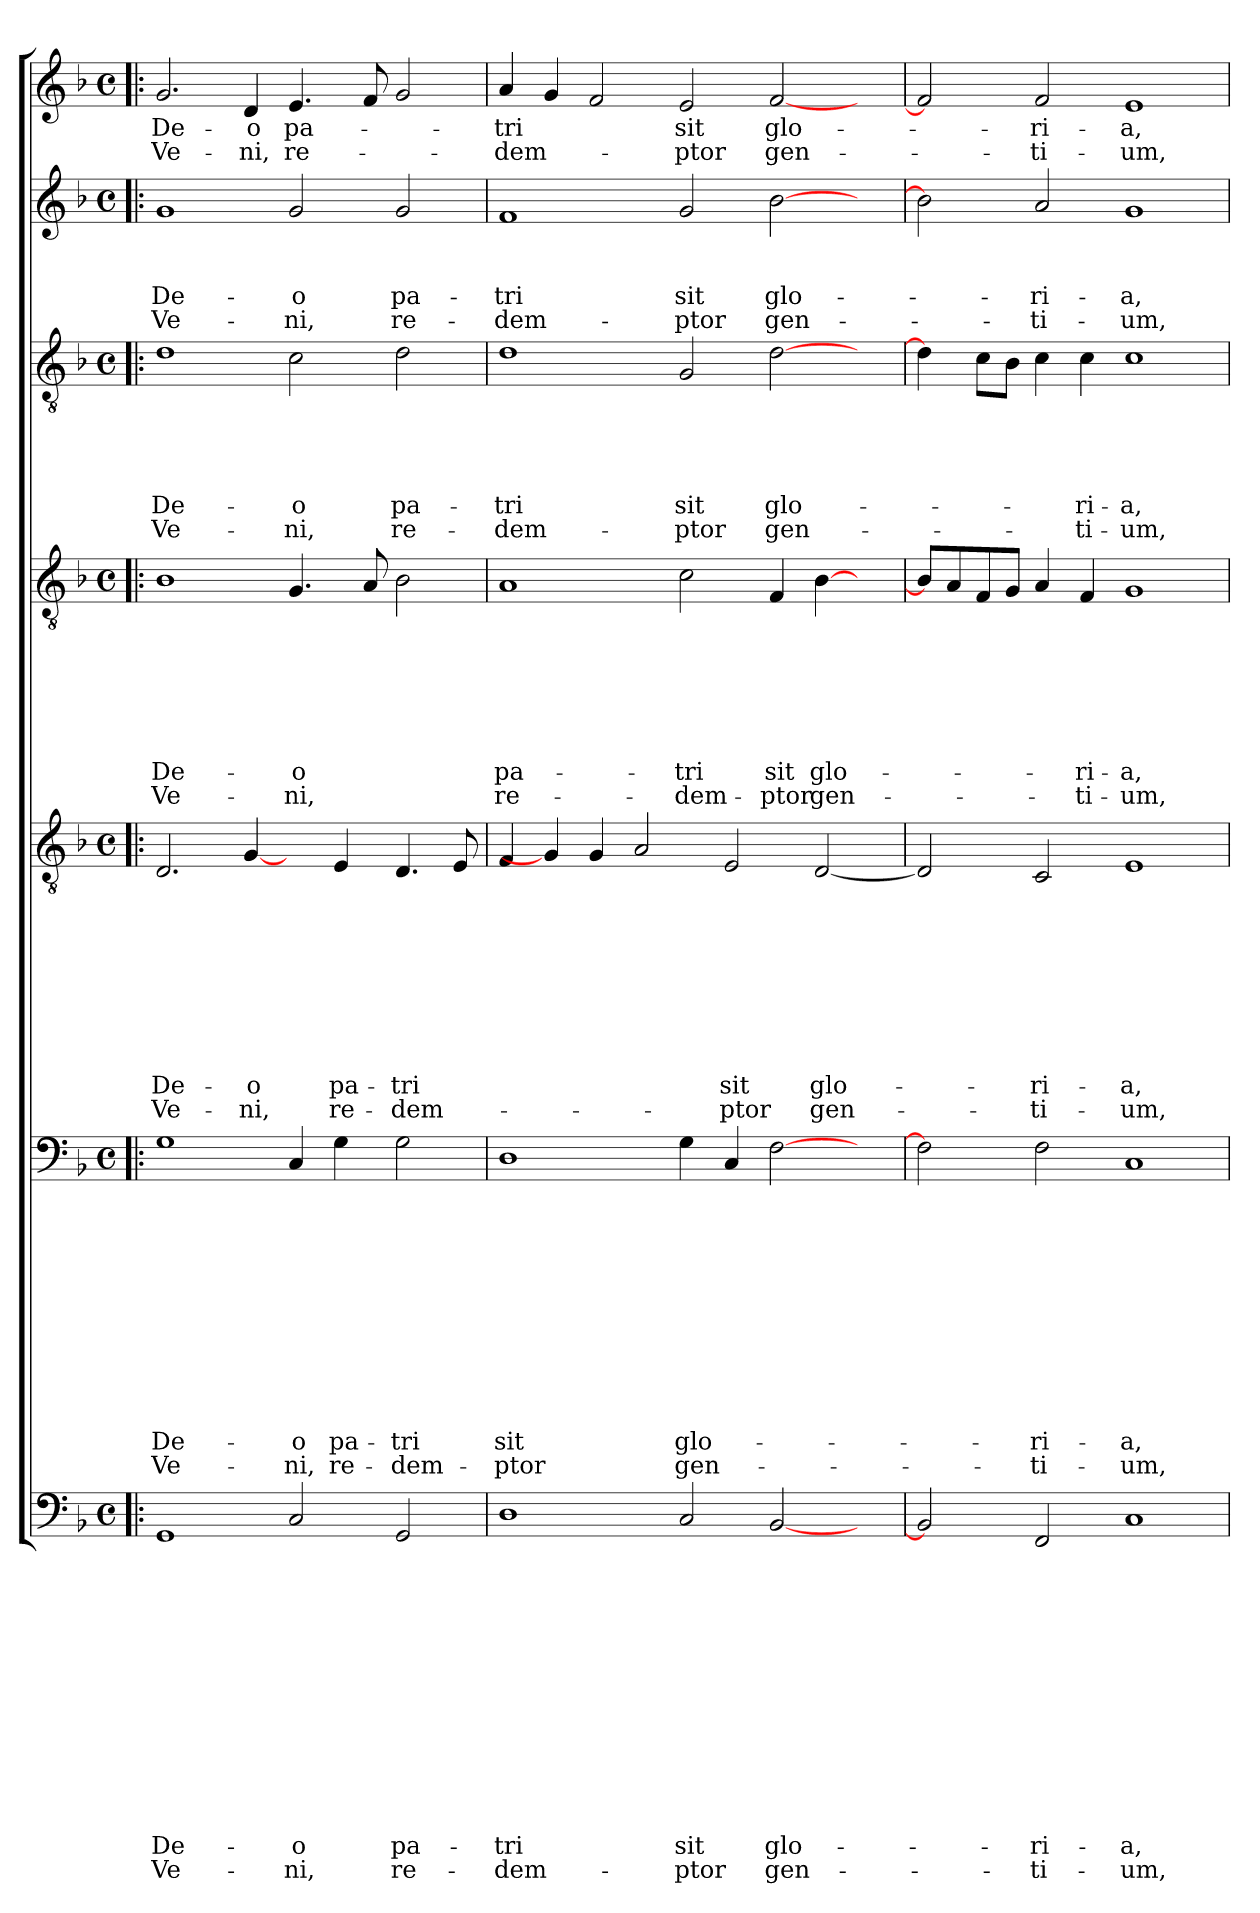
**kern	**text	**text	**text	**text	**text	**text	**text	**text	**text	**text	**text	**text	**text	**text	**kern	**text	**text	**text	**text	**text	**text	**text	**text	**text	**text	**text	**text	**kern	**text	**text	**text	**text	**text	**text	**text	**text	**text	**text	**kern	**text	**text	**text	**text	**text	**text	**text	**text	**kern	**text	**text	**text	**text	**text	**text	**kern	**text	**text	**text	**text	**kern	**text	**text
*part7	*part7	*part7	*part7	*part7	*part7	*part7	*part7	*part7	*part7	*part7	*part7	*part7	*part7	*part7	*part6	*part6	*part6	*part6	*part6	*part6	*part6	*part6	*part6	*part6	*part6	*part6	*part6	*part5	*part5	*part5	*part5	*part5	*part5	*part5	*part5	*part5	*part5	*part5	*part4	*part4	*part4	*part4	*part4	*part4	*part4	*part4	*part4	*part3	*part3	*part3	*part3	*part3	*part3	*part3	*part2	*part2	*part2	*part2	*part2	*part1	*part1	*part1
*staff7	*staff7	*staff7	*staff7	*staff7	*staff7	*staff7	*staff7	*staff7	*staff7	*staff7	*staff7	*staff7	*staff7	*staff7	*staff6	*staff6	*staff6	*staff6	*staff6	*staff6	*staff6	*staff6	*staff6	*staff6	*staff6	*staff6	*staff6	*staff5	*staff5	*staff5	*staff5	*staff5	*staff5	*staff5	*staff5	*staff5	*staff5	*staff5	*staff4	*staff4	*staff4	*staff4	*staff4	*staff4	*staff4	*staff4	*staff4	*staff3	*staff3	*staff3	*staff3	*staff3	*staff3	*staff3	*staff2	*staff2	*staff2	*staff2	*staff2	*staff1	*staff1	*staff1
*clefF4	*	*	*	*	*	*	*	*	*	*	*	*	*	*	*clefF4	*	*	*	*	*	*	*	*	*	*	*	*	*clefGv2	*	*	*	*	*	*	*	*	*	*	*clefGv2	*	*	*	*	*	*	*	*	*clefGv2	*	*	*	*	*	*	*clefG2	*	*	*	*	*clefG2	*	*
*k[b-]	*	*	*	*	*	*	*	*	*	*	*	*	*	*	*k[b-]	*	*	*	*	*	*	*	*	*	*	*	*	*k[b-]	*	*	*	*	*	*	*	*	*	*	*k[b-]	*	*	*	*	*	*	*	*	*k[b-]	*	*	*	*	*	*	*k[b-]	*	*	*	*	*k[b-]	*	*
*F:	*	*	*	*	*	*	*	*	*	*	*	*	*	*	*F:	*	*	*	*	*	*	*	*	*	*	*	*	*F:	*	*	*	*	*	*	*	*	*	*	*F:	*	*	*	*	*	*	*	*	*F:	*	*	*	*	*	*	*F:	*	*	*	*	*F:	*	*
*M4/4	*	*	*	*	*	*	*	*	*	*	*	*	*	*	*M4/4	*	*	*	*	*	*	*	*	*	*	*	*	*M4/4	*	*	*	*	*	*	*	*	*	*	*M4/4	*	*	*	*	*	*	*	*	*M4/4	*	*	*	*	*	*	*M4/4	*	*	*	*	*M4/4	*	*
*met(c)	*	*	*	*	*	*	*	*	*	*	*	*	*	*	*met(c)	*	*	*	*	*	*	*	*	*	*	*	*	*met(c)	*	*	*	*	*	*	*	*	*	*	*met(c)	*	*	*	*	*	*	*	*	*met(c)	*	*	*	*	*	*	*met(c)	*	*	*	*	*met(c)	*	*
=1!|:	=1!|:	=1!|:	=1!|:	=1!|:	=1!|:	=1!|:	=1!|:	=1!|:	=1!|:	=1!|:	=1!|:	=1!|:	=1!|:	=1!|:	=1!|:	=1!|:	=1!|:	=1!|:	=1!|:	=1!|:	=1!|:	=1!|:	=1!|:	=1!|:	=1!|:	=1!|:	=1!|:	=1!|:	=1!|:	=1!|:	=1!|:	=1!|:	=1!|:	=1!|:	=1!|:	=1!|:	=1!|:	=1!|:	=1!|:	=1!|:	=1!|:	=1!|:	=1!|:	=1!|:	=1!|:	=1!|:	=1!|:	=1!|:	=1!|:	=1!|:	=1!|:	=1!|:	=1!|:	=1!|:	=1!|:	=1!|:	=1!|:	=1!|:	=1!|:	=1!|:	=1!|:	=1!|:
!	!	!	!	!	!	!	!	!	!	!	!	!	!LO:LY:b	!LO:LY:b	!	!	!	!	!	!	!	!	!	!	!	!LO:LY:b	!LO:LY:b	!	!	!	!	!	!	!	!	!	!LO:LY:b	!LO:LY:b	!	!	!	!	!	!	!	!LO:LY:b	!LO:LY:b	!	!	!	!	!	!LO:LY:b	!LO:LY:b	!	!	!	!LO:LY:b	!LO:LY:b	!	!LO:LY:b	!LO:LY:b
1GG	.	.	.	.	.	.	.	.	.	.	.	.	De-	Ve-	1G	.	.	.	.	.	.	.	.	.	.	De-	Ve-	2.D/	.	.	.	.	.	.	.	.	De-	Ve-	1B-	.	.	.	.	.	.	De-	Ve-	1d	.	.	.	.	De-	Ve-	1g	.	.	De-	Ve-	2.g/	De-	Ve-
!	!	!	!	!	!	!	!	!	!	!	!	!	!	!	!	!	!	!	!	!	!	!	!	!	!	!	!	!	!	!	!	!	!	!	!	!	!LO:LY:b	!LO:LY:b	!	!	!	!	!	!	!	!	!	!	!	!	!	!	!	!	!	!	!	!	!	!	!LO:LY:b	!LO:LY:b
.	.	.	.	.	.	.	.	.	.	.	.	.	.	.	.	.	.	.	.	.	.	.	.	.	.	.	.	[4G/	.	.	.	.	.	.	.	.	-o	-ni,	.	.	.	.	.	.	.	.	.	.	.	.	.	.	.	.	.	.	.	.	.	4d/	-o	-ni,
!	!	!	!	!	!	!	!	!	!	!	!	!	!LO:LY:b	!LO:LY:b	!	!	!	!	!	!	!	!	!	!	!	!LO:LY:b	!LO:LY:b	!	!	!	!	!	!	!	!	!	!	!	!	!	!	!	!	!	!	!LO:LY:b	!LO:LY:b	!	!	!	!	!	!LO:LY:b	!LO:LY:b	!	!	!	!LO:LY:b	!LO:LY:b	!	!LO:LY:b	!LO:LY:b
2C/	.	.	.	.	.	.	.	.	.	.	.	.	-o	-ni,	4C/	.	.	.	.	.	.	.	.	.	.	-o	-ni,	4ryy	.	.	.	.	.	.	.	.	.	.	4.G/	.	.	.	.	.	.	-o	-ni,	2c\	.	.	.	.	-o	-ni,	2g/	.	.	-o	-ni,	4.e/	pa-	re-
!	!	!	!	!	!	!	!	!	!	!	!	!	!	!	!	!	!	!	!	!	!	!	!	!	!	!LO:LY:b	!LO:LY:b	!	!	!	!	!	!	!	!	!	!LO:LY:b	!LO:LY:b	!	!	!	!	!	!	!	!	!	!	!	!	!	!	!	!	!	!	!	!	!	!	!	!
.	.	.	.	.	.	.	.	.	.	.	.	.	.	.	4G\	.	.	.	.	.	.	.	.	.	.	pa-	re-	4E/	.	.	.	.	.	.	.	.	pa-	re-	.	.	.	.	.	.	.	.	.	.	.	.	.	.	.	.	.	.	.	.	.	.	.	.
.	.	.	.	.	.	.	.	.	.	.	.	.	.	.	.	.	.	.	.	.	.	.	.	.	.	.	.	.	.	.	.	.	.	.	.	.	.	.	8A/	.	.	.	.	.	.	.	.	.	.	.	.	.	.	.	.	.	.	.	.	8f/	.	.
!	!	!	!	!	!	!	!	!	!	!	!	!	!LO:LY:b	!LO:LY:b	!	!	!	!	!	!	!	!	!	!	!	!LO:LY:b	!LO:LY:b	!	!	!	!	!	!	!	!	!	!LO:LY:b	!LO:LY:b	!	!	!	!	!	!	!	!	!	!	!	!	!	!	!LO:LY:b	!LO:LY:b	!	!	!	!LO:LY:b	!LO:LY:b	!	!	!
2GG/	.	.	.	.	.	.	.	.	.	.	.	.	pa-	re-	2G\	.	.	.	.	.	.	.	.	.	.	-tri	-dem-	4.D/	.	.	.	.	.	.	.	.	-tri	-dem-	2B-\	.	.	.	.	.	.	.	.	2d\	.	.	.	.	pa-	re-	2g/	.	.	pa-	re-	2g/	.	.
.	.	.	.	.	.	.	.	.	.	.	.	.	.	.	.	.	.	.	.	.	.	.	.	.	.	.	.	8E/	.	.	.	.	.	.	.	.	.	.	.	.	.	.	.	.	.	.	.	.	.	.	.	.	.	.	.	.	.	.	.	.	.	.
=2	=2	=2	=2	=2	=2	=2	=2	=2	=2	=2	=2	=2	=2	=2	=2	=2	=2	=2	=2	=2	=2	=2	=2	=2	=2	=2	=2	=2	=2	=2	=2	=2	=2	=2	=2	=2	=2	=2	=2	=2	=2	=2	=2	=2	=2	=2	=2	=2	=2	=2	=2	=2	=2	=2	=2	=2	=2	=2	=2	=2	=2	=2
!	!	!	!	!	!	!	!	!	!	!	!	!	!LO:LY:b	!LO:LY:b	!	!	!	!	!	!	!	!	!	!	!	!LO:LY:b	!LO:LY:b	!	!	!	!	!	!	!	!	!	!	!	!	!	!	!	!	!	!	!LO:LY:b	!LO:LY:b	!	!	!	!	!	!LO:LY:b	!LO:LY:b	!	!	!	!LO:LY:b	!LO:LY:b	!	!LO:LY:b	!LO:LY:b
1D	.	.	.	.	.	.	.	.	.	.	.	.	-tri	-dem-	1D	.	.	.	.	.	.	.	.	.	.	sit	-ptor	4F/	.	.	.	.	.	.	.	.	.	.	1A	.	.	.	.	.	.	pa-	re-	1d	.	.	.	.	-tri	-dem-	1f	.	.	-tri	-dem-	4a/	-tri	-dem-
.	.	.	.	.	.	.	.	.	.	.	.	.	.	.	.	.	.	.	.	.	.	.	.	.	.	.	.	4G/]	.	.	.	.	.	.	.	.	.	.	.	.	.	.	.	.	.	.	.	.	.	.	.	.	.	.	.	.	.	.	.	4g/	.	.
.	.	.	.	.	.	.	.	.	.	.	.	.	.	.	.	.	.	.	.	.	.	.	.	.	.	.	.	4G/	.	.	.	.	.	.	.	.	.	.	.	.	.	.	.	.	.	.	.	.	.	.	.	.	.	.	.	.	.	.	.	2f/	.	.
.	.	.	.	.	.	.	.	.	.	.	.	.	.	.	.	.	.	.	.	.	.	.	.	.	.	.	.	2A/	.	.	.	.	.	.	.	.	.	.	.	.	.	.	.	.	.	.	.	.	.	.	.	.	.	.	.	.	.	.	.	.	.	.
!	!	!	!	!	!	!	!	!	!	!	!	!	!LO:LY:b	!LO:LY:b	!	!	!	!	!	!	!	!	!	!	!	!LO:LY:b	!LO:LY:b	!	!	!	!	!	!	!	!	!	!	!	!	!	!	!	!	!	!	!LO:LY:b	!LO:LY:b	!	!	!	!	!	!LO:LY:b	!LO:LY:b	!	!	!	!LO:LY:b	!LO:LY:b	!	!LO:LY:b	!LO:LY:b
2C/	.	.	.	.	.	.	.	.	.	.	.	.	sit	-ptor	4G\	.	.	.	.	.	.	.	.	.	.	glo-	gen-	.	.	.	.	.	.	.	.	.	.	.	2c\	.	.	.	.	.	.	-tri	-dem-	2G/	.	.	.	.	sit	-ptor	2g/	.	.	sit	-ptor	2e/	sit	-ptor
!	!	!	!	!	!	!	!	!	!	!	!	!	!	!	!	!	!	!	!	!	!	!	!	!	!	!	!	!	!	!	!	!	!	!	!	!	!LO:LY:b	!LO:LY:b	!	!	!	!	!	!	!	!	!	!	!	!	!	!	!	!	!	!	!	!	!	!	!	!
.	.	.	.	.	.	.	.	.	.	.	.	.	.	.	4C/	.	.	.	.	.	.	.	.	.	.	.	.	2E/	.	.	.	.	.	.	.	.	sit	-ptor	.	.	.	.	.	.	.	.	.	.	.	.	.	.	.	.	.	.	.	.	.	.	.	.
!	!	!	!	!	!	!	!	!	!	!	!	!	!LO:LY:b	!LO:LY:b	!	!	!	!	!	!	!	!	!	!	!	!	!	!	!	!	!	!	!	!	!	!	!	!	!	!	!	!	!	!	!	!LO:LY:b	!LO:LY:b	!	!	!	!	!	!LO:LY:b	!LO:LY:b	!	!	!	!LO:LY:b	!LO:LY:b	!	!LO:LY:b	!LO:LY:b
[<2BB-/	.	.	.	.	.	.	.	.	.	.	.	.	glo-	gen-	[>2F\	.	.	.	.	.	.	.	.	.	.	.	.	.	.	.	.	.	.	.	.	.	.	.	4F/	.	.	.	.	.	.	sit	-ptor	[>2d\	.	.	.	.	glo-	gen-	[>2b-\	.	.	glo-	gen-	[<2f/	glo-	gen-
!	!	!	!	!	!	!	!	!	!	!	!	!	!	!	!	!	!	!	!	!	!	!	!	!	!	!	!	!	!	!	!	!	!	!	!	!	!LO:LY:b	!LO:LY:b	!	!	!	!	!	!	!	!LO:LY:b	!LO:LY:b	!	!	!	!	!	!	!	!	!	!	!	!	!	!	!
.	.	.	.	.	.	.	.	.	.	.	.	.	.	.	.	.	.	.	.	.	.	.	.	.	.	.	.	[<2D/	.	.	.	.	.	.	.	.	glo-	gen-	[>4B-\	.	.	.	.	.	.	glo-	gen-	.	.	.	.	.	.	.	.	.	.	.	.	.	.	.
4ryy	.	.	.	.	.	.	.	.	.	.	.	.	.	.	4ryy	.	.	.	.	.	.	.	.	.	.	.	.	.	.	.	.	.	.	.	.	.	.	.	4ryy	.	.	.	.	.	.	.	.	4ryy	.	.	.	.	.	.	4ryy	.	.	.	.	4ryy	.	.
=3	=3	=3	=3	=3	=3	=3	=3	=3	=3	=3	=3	=3	=3	=3	=3	=3	=3	=3	=3	=3	=3	=3	=3	=3	=3	=3	=3	=3	=3	=3	=3	=3	=3	=3	=3	=3	=3	=3	=3	=3	=3	=3	=3	=3	=3	=3	=3	=3	=3	=3	=3	=3	=3	=3	=3	=3	=3	=3	=3	=3	=3	=3
2BB-/]	.	.	.	.	.	.	.	.	.	.	.	.	.	.	2F\]	.	.	.	.	.	.	.	.	.	.	.	.	2D/]	.	.	.	.	.	.	.	.	.	.	8B-/L]	.	.	.	.	.	.	.	.	4d\]	.	.	.	.	.	.	2b-\]	.	.	.	.	2f/]	.	.
.	.	.	.	.	.	.	.	.	.	.	.	.	.	.	.	.	.	.	.	.	.	.	.	.	.	.	.	.	.	.	.	.	.	.	.	.	.	.	8A/	.	.	.	.	.	.	.	.	.	.	.	.	.	.	.	.	.	.	.	.	.	.	.
.	.	.	.	.	.	.	.	.	.	.	.	.	.	.	.	.	.	.	.	.	.	.	.	.	.	.	.	.	.	.	.	.	.	.	.	.	.	.	8F/	.	.	.	.	.	.	.	.	8c\L	.	.	.	.	.	.	.	.	.	.	.	.	.	.
.	.	.	.	.	.	.	.	.	.	.	.	.	.	.	.	.	.	.	.	.	.	.	.	.	.	.	.	.	.	.	.	.	.	.	.	.	.	.	8G/J	.	.	.	.	.	.	.	.	8B-\J	.	.	.	.	.	.	.	.	.	.	.	.	.	.
!	!	!	!	!	!	!	!	!	!	!	!	!	!LO:LY:b	!LO:LY:b	!	!	!	!	!	!	!	!	!	!	!	!LO:LY:b	!LO:LY:b	!	!	!	!	!	!	!	!	!	!LO:LY:b	!LO:LY:b	!	!	!	!	!	!	!	!	!	!	!	!	!	!	!	!	!	!	!	!LO:LY:b	!LO:LY:b	!	!LO:LY:b	!LO:LY:b
2FF/	.	.	.	.	.	.	.	.	.	.	.	.	-ri-	-ti-	2F\	.	.	.	.	.	.	.	.	.	.	-ri-	-ti-	2C/	.	.	.	.	.	.	.	.	-ri-	-ti-	4A/	.	.	.	.	.	.	.	.	4c\	.	.	.	.	.	.	2a/	.	.	-ri-	-ti-	2f/	-ri-	-ti-
!	!	!	!	!	!	!	!	!	!	!	!	!	!	!	!	!	!	!	!	!	!	!	!	!	!	!	!	!	!	!	!	!	!	!	!	!	!	!	!	!	!	!	!	!	!	!LO:LY:b	!LO:LY:b	!	!	!	!	!	!LO:LY:b	!LO:LY:b	!	!	!	!	!	!	!	!
.	.	.	.	.	.	.	.	.	.	.	.	.	.	.	.	.	.	.	.	.	.	.	.	.	.	.	.	.	.	.	.	.	.	.	.	.	.	.	4F/	.	.	.	.	.	.	-ri-	-ti-	4c\	.	.	.	.	-ri-	-ti-	.	.	.	.	.	.	.	.
!	!	!	!	!	!	!	!	!	!	!	!	!	!LO:LY:b	!LO:LY:b	!	!	!	!	!	!	!	!	!	!	!	!LO:LY:b	!LO:LY:b	!	!	!	!	!	!	!	!	!	!LO:LY:b	!LO:LY:b	!	!	!	!	!	!	!	!LO:LY:b	!LO:LY:b	!	!	!	!	!	!LO:LY:b	!LO:LY:b	!	!	!	!LO:LY:b	!LO:LY:b	!	!LO:LY:b	!LO:LY:b
1C	.	.	.	.	.	.	.	.	.	.	.	.	-a,	-um,	1C	.	.	.	.	.	.	.	.	.	.	-a,	-um,	1E	.	.	.	.	.	.	.	.	-a,	-um,	1G	.	.	.	.	.	.	-a,	-um,	1c	.	.	.	.	-a,	-um,	1g	.	.	-a,	-um,	1e	-a,	-um,
=	=	=	=	=	=	=	=	=	=	=	=	=	=	=	=	=	=	=	=	=	=	=	=	=	=	=	=	=	=	=	=	=	=	=	=	=	=	=	=	=	=	=	=	=	=	=	=	=	=	=	=	=	=	=	=	=	=	=	=	=	=	=
*-	*-	*-	*-	*-	*-	*-	*-	*-	*-	*-	*-	*-	*-	*-	*-	*-	*-	*-	*-	*-	*-	*-	*-	*-	*-	*-	*-	*-	*-	*-	*-	*-	*-	*-	*-	*-	*-	*-	*-	*-	*-	*-	*-	*-	*-	*-	*-	*-	*-	*-	*-	*-	*-	*-	*-	*-	*-	*-	*-	*-	*-	*-
